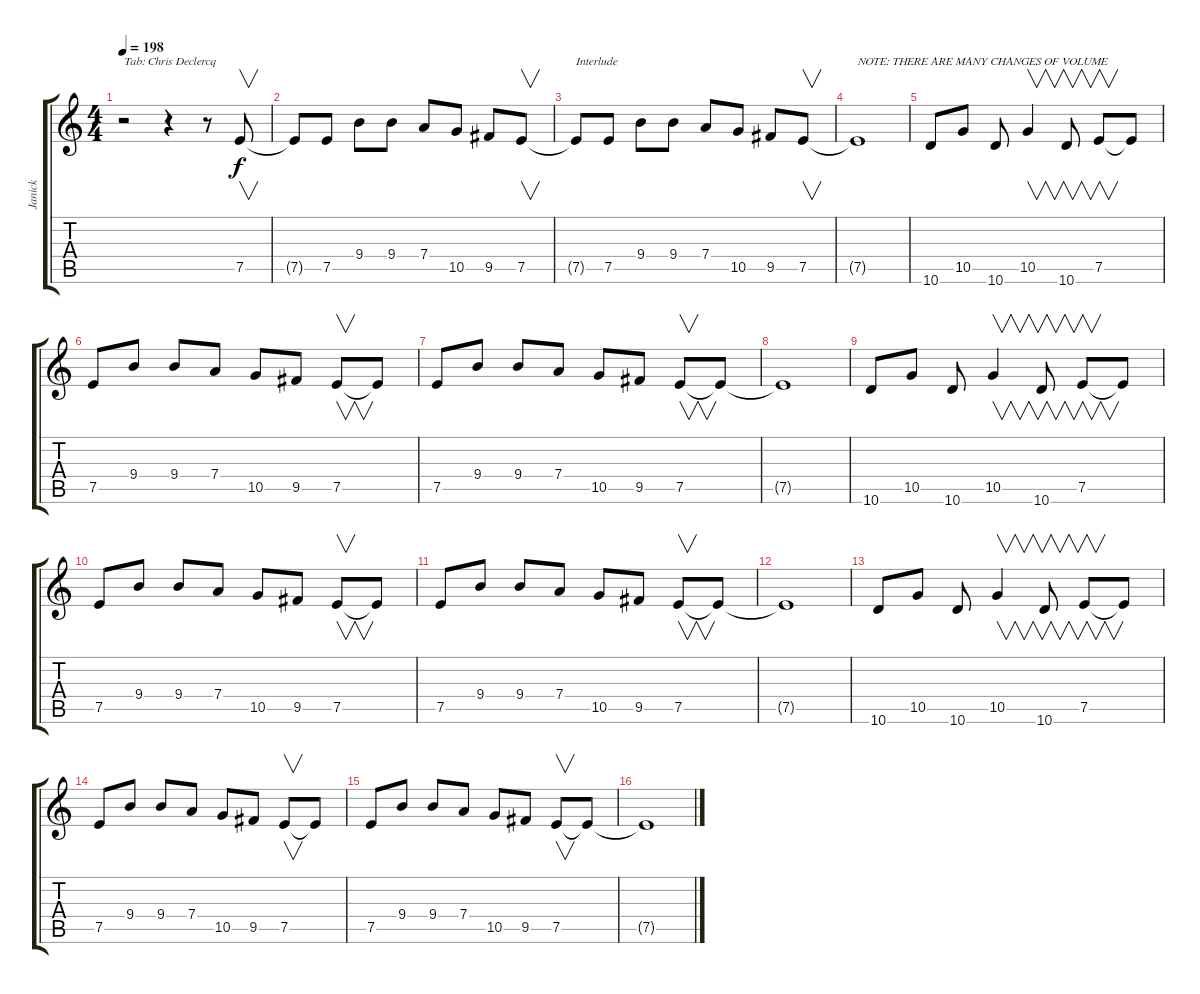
\track ("Janick" "Janick") {instrument distortionguitar}
\staff {score tabs}
\tuning (E4 B3 G3 D3 A2 E2) {hide}
\ts (4 4)
\tempo 198
\clef g2
\ks c
r.2{txt "Tab: Chris Declercq" dy f instrument distortionguitar} r.4 r.8 7.5.8{v volume 8} |
7.5{t}.8 7.5.8 9.4.8 9.4.8 7.4.8 10.5.8 9.5.8 7.5.8{v} |
7.5{t}.8{txt "Interlude"} 7.5.8 9.4.8 9.4.8 7.4.8 10.5.8 9.5.8 7.5.8{v} |
7.5{t}.1{txt "NOTE: THERE ARE MANY CHANGES OF VOLUME"} |
10.6.8 10.5.8 10.6.8 10.5.4{v} 10.6.8{v} 7.5.8{v} 7.5{t}.8 |
7.5.8 9.4.8 9.4.8 7.4.8 10.5.8 9.5.8 7.5.8{v} 7.5{t}.8 |
7.5.8 9.4.8 9.4.8 7.4.8 10.5.8 9.5.8 7.5.8{v} 7.5{t}.8 |
7.5{t}.1 |
10.6.8 10.5.8 10.6.8 10.5.4{v} 10.6.8{v} 7.5.8{v} 7.5{t}.8 |
7.5.8 9.4.8 9.4.8 7.4.8 10.5.8 9.5.8 7.5.8{v} 7.5{t}.8 |
7.5.8 9.4.8 9.4.8 7.4.8 10.5.8 9.5.8 7.5.8{v} 7.5{t}.8 |
7.5{t}.1 |
10.6.8 10.5.8 10.6.8 10.5.4{v} 10.6.8{v} 7.5.8{v} 7.5{t}.8 |
7.5.8 9.4.8 9.4.8 7.4.8 10.5.8 9.5.8 7.5.8{v} 7.5{t}.8 |
7.5.8 9.4.8 9.4.8 7.4.8 10.5.8 9.5.8 7.5.8{v} 7.5{t}.8 |
7.5{t}.1
